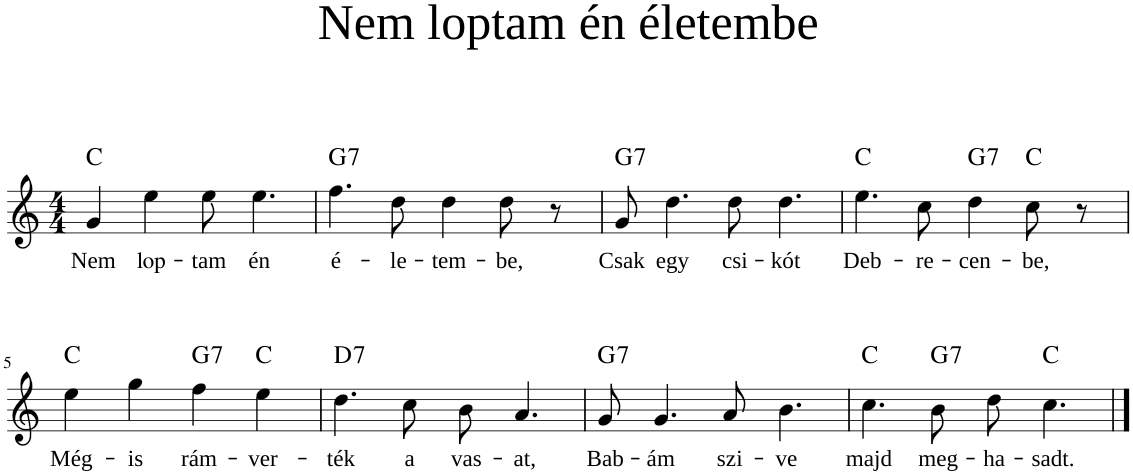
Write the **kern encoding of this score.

**kern	**text	**harte
*part1	*part1	*part1
*staff1	*staff1	*
*I"Piano	*	*
*I'Pno	*	*
*clefG2	*	*
*k[]	*	*
*M4/4	*	*
=1	=1	=1
!	!LO:LY:b	!
4g/	Nem	C:maj
!	!LO:LY:b	!
4ee\	lop-	.
!	!LO:LY:b	!
8ee\	-tam	.
!	!LO:LY:b	!
4.ee\	én	.
=2	=2	=2
!	!LO:LY:b	!LO:H:kt=7
4.ff\	é-	G:7
!	!LO:LY:b	!
8dd\	-le-	.
!	!LO:LY:b	!
4dd\	-tem-	.
!	!LO:LY:b	!
8dd\	-be,	.
8r	.	.
=3	=3	=3
!	!LO:LY:b	!LO:H:kt=7
8g/	Csak	G:7
!	!LO:LY:b	!
4.dd\	egy	.
!	!LO:LY:b	!
8dd\	csi-	.
!	!LO:LY:b	!
4.dd\	-kót	.
=4	=4	=4
!	!LO:LY:b	!
4.ee\	Deb-	C:maj
!	!LO:LY:b	!
8cc\	-re-	.
!	!LO:LY:b	!LO:H:kt=7
4dd\	-cen-	G:7
!	!LO:LY:b	!
8cc\	-be,	C:maj
8r	.	.
!!LO:LB:g=z
=5	=5	=5
!	!LO:LY:b	!
4ee\	Még-	C:maj
!	!LO:LY:b	!
4gg\	-is	.
!	!LO:LY:b	!LO:H:kt=7
4ff\	rám-	G:7
!	!LO:LY:b	!
4ee\	-ver-	C:maj
=6	=6	=6
!	!LO:LY:b	!LO:H:kt=7
4.dd\	-ték	D:7
!	!LO:LY:b	!
8cc\	a	.
!	!LO:LY:b	!
8b\	vas-	.
!	!LO:LY:b	!
4.a/	-at,	.
=7	=7	=7
!	!LO:LY:b	!LO:H:kt=7
8g/	Bab-	G:7
!	!LO:LY:b	!
4.g/	-ám	.
!	!LO:LY:b	!
8a/	szi-	.
!	!LO:LY:b	!
4.b\	-ve	.
=8	=8	=8
!	!LO:LY:b	!
4.cc\	majd	C:maj
!	!LO:LY:b	!LO:H:kt=7
8b\	meg-	G:7
!	!LO:LY:b	!
8dd\	-ha-	.
!	!LO:LY:b	!
4.cc\	-sadt.	C:maj
==	==	==
*-	*-	*-
